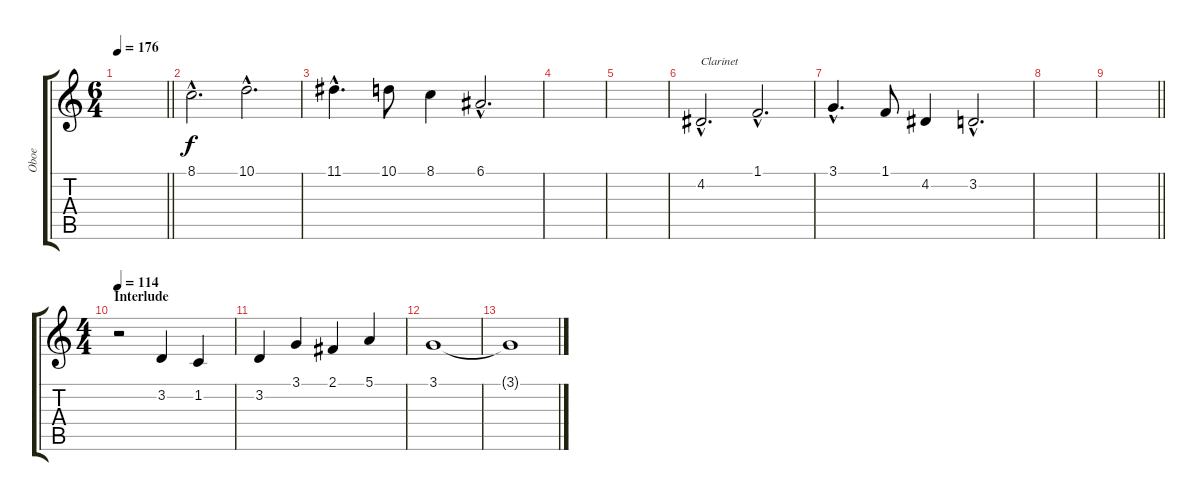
\track ("Oboe" "Oboe") {instrument oboe}
\staff {score tabs}
\tuning (E4 B3 G3 D3 A2 E2) {hide}
\ts (6 4)
\tempo 176
\clef g2
\barLineRight lightlight
\ks c
|
8.1{hac}.2{d} 10.1{hac}.2{d} |
11.1{hac}.4{d} 10.1.8 8.1.4 6.1{hac}.2{d} |
|
|
4.2{hac}.2{d txt "Clarinet" volume 14} 1.1{hac}.2{d} |
3.1{hac}.4{d} 1.1.8 4.2.4 3.2{hac}.2{d} |
|
\barLineRight lightlight
|
\ts (4 4)
\section ("" "Interlude")
\tempo 114
r.2{volume 8 instrument oboe} 3.2.4{volume 12} 1.2.4 |
3.2.4 3.1.4 2.1.4 5.1.4 |
3.1.1 |
3.1{t}.1{volume 2}
